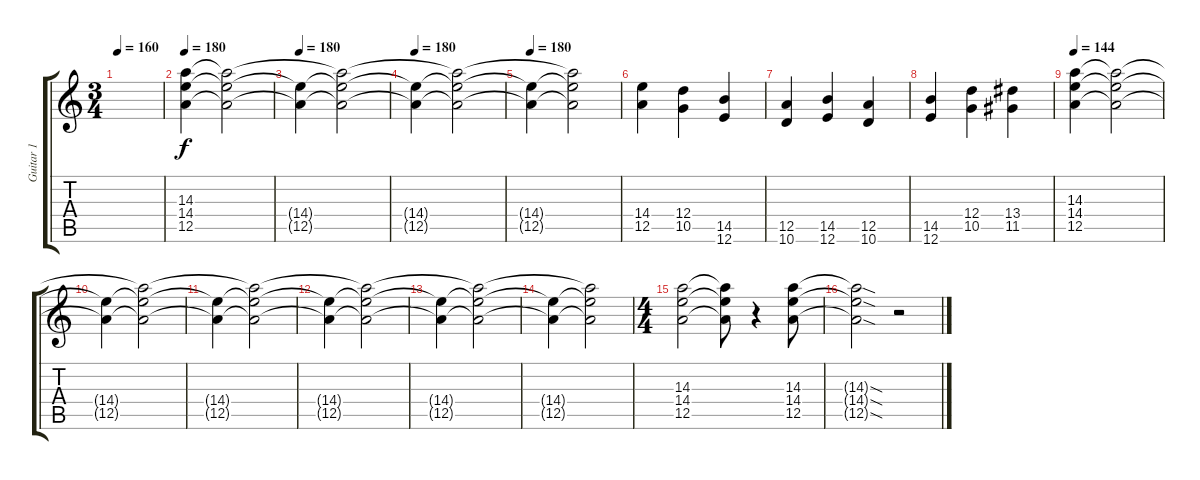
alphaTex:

\track ("Guitar 1" "Guitar 1") {instrument overdrivenguitar}
\staff {score tabs}
\tuning (E4 B3 G3 D3 A2 E2) {hide}
\ts (3 4)
\tempo 160
\clef g2
\ks c
|
\tempo 180
(14.3 14.4 12.5).4 (14.3{t} 14.4{t} 12.5{t}).2 |
\tempo 180
(14.4{t} 12.5{t}).4 (14.3{t} 14.4{t} 12.5{t}).2 |
\tempo 180
(14.4{t} 12.5{t}).4 (14.3{t} 14.4{t} 12.5{t}).2 |
\tempo 180
(14.4{t} 12.5{t}).4 (14.3{t} 14.4{t} 12.5{t}).2 |
(14.4 12.5).4 (12.4 10.5).4 (14.5 12.6).4 |
(12.5 10.6).4 (14.5 12.6).4 (12.5 10.6).4 |
(14.5 12.6).4 (12.4 10.5).4 (13.4 11.5).4 |
\tempo 144
(14.3 14.4 12.5).4 (14.3{t} 14.4{t} 12.5{t}).2 |
(14.4{t} 12.5{t}).4 (14.3{t} 14.4{t} 12.5{t}).2 |
(14.4{t} 12.5{t}).4 (14.3{t} 14.4{t} 12.5{t}).2 |
(14.4{t} 12.5{t}).4 (14.3{t} 14.4{t} 12.5{t}).2 |
(14.4{t} 12.5{t}).4 (14.3{t} 14.4{t} 12.5{t}).2 |
(14.4{t} 12.5{t}).4 (14.3{t} 14.4{t} 12.5{t}).2 |
\ts (4 4)
(14.3 14.4 12.5).2 (14.3{t} 14.4{t} 12.5{t}).8 r.4 (14.3 14.4 12.5).8 |
(14.3{sod t} 14.4{sod t} 12.5{sod t}).2 r.2
